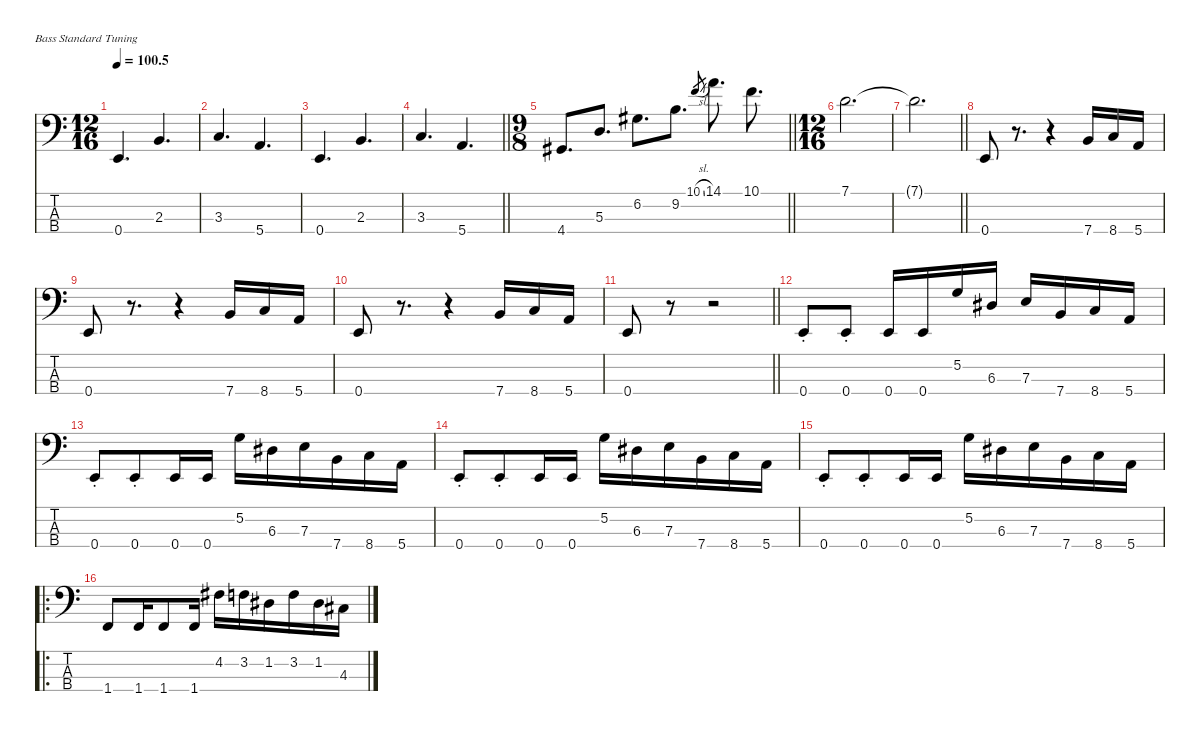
\defaultSystemsLayout 4
\hideDynamics
\bracketExtendMode nobrackets
\singleTrackTrackNamePolicy hidden
\multiTrackTrackNamePolicy hidden
\firstSystemTrackNameMode fullname
\firstSystemTrackNameOrientation horizontal
\otherSystemsTrackNameOrientation horizontal
\track ("Bass" "el.bs.") {instrument electricbassfinger}
\staff {score tabs}
\tuning (G2 D2 A1 E1)
\ts (12 16)
\tempo
100.5
\accidentals auto
\clef f4
\ottava regular
\simile none
\ks c
0.4.4{d dy f beam Up} 2.3.4{d beam Up} |
3.3.4{d beam Up} 5.4.4{d beam Up} |
0.4.4{d beam Up} 2.3.4{d beam Up} |
\barLineRight lightlight
3.3.4{d beam Up} 5.4.4{d beam Up} |
\ts (9 8)
\beaming (8 3 3)
\barLineRight lightlight
4.4{acc #}.8{d dy mf beam Up} 5.3.8{d dy mp beam Up} 6.2{acc #}.8{d dy p beam Down} 9.2.8{d beam Down} 10.1{sl}.8{gr dy pp beam Up} 14.1.8{d dy p beam Down} 10.1.8{d beam Down} |
\ts (12 16)
\beaming (8 3 3)
7.1.2{d dy pp beam Down} |
\barLineRight lightlight
7.1{t}.2{d dy f beam Down} |
0.4.8{beam Up} r.8{d beam Up} r.4{beam Up} 7.4.16{beam Up} 8.4.16{beam Up} 5.4.16{beam Up} |
0.4.8{beam Up} r.8{d beam Up} r.4{beam Up} 7.4.16{beam Up} 8.4.16{beam Up} 5.4.16{beam Up} |
0.4.8{beam Up} r.8{d beam Up} r.4{beam Up} 7.4.16{beam Up} 8.4.16{beam Up} 5.4.16{beam Up} |
\barLineRight lightlight
0.4.8{beam Up} r.8{beam Up} r.2{beam Up} |
0.4{st}.8{dy ff beam Up} 0.4{st}.8{beam Up beam split} 0.4.16{dy f beam Up beam merge} 0.4.16{beam Up beam merge} 5.2.16{dy mf beam Up beam merge} 6.3{acc #}.16{dy f beam Up beam split} 7.3.16{beam Up} 7.4.16{beam Up} 8.4.16{beam Up} 5.4.16{beam Up} |
0.4{st}.8{dy ff beam Up} 0.4{st}.8{beam Up} 0.4.16{dy f beam Up} 0.4.16{beam Up} 5.2.16{dy mf beam Down} 6.3{acc #}.16{dy f beam Down} 7.3.16{beam Down} 7.4.16{beam Down} 8.4.16{beam Down} 5.4.16{beam Down} |
0.4{st}.8{dy ff beam Up} 0.4{st}.8{beam Up} 0.4.16{dy f beam Up} 0.4.16{beam Up} 5.2.16{dy mf beam Down} 6.3{acc #}.16{dy f beam Down} 7.3.16{beam Down} 7.4.16{beam Down} 8.4.16{beam Down} 5.4.16{beam Down} |
0.4{st}.8{dy ff beam Up} 0.4{st}.8{beam Up} 0.4.16{dy f beam Up} 0.4.16{beam Up} 5.2.16{dy mf beam Down} 6.3{acc #}.16{dy f beam Down} 7.3.16{beam Down} 7.4.16{beam Down} 8.4.16{beam Down} 5.4.16{beam Down} |
\ro
1.4.8{beam Up} 1.4.16{beam Up} 1.4.8{beam Up} 1.4.16{beam Up} 4.2{acc #}.16{dy mf beam Down} 3.2.16{beam Down} 1.2{acc #}.16{beam Down} 3.2.16{beam Down} 1.2{acc #}.16{beam Down} 4.3{acc #}.16{dy mp beam Down}
